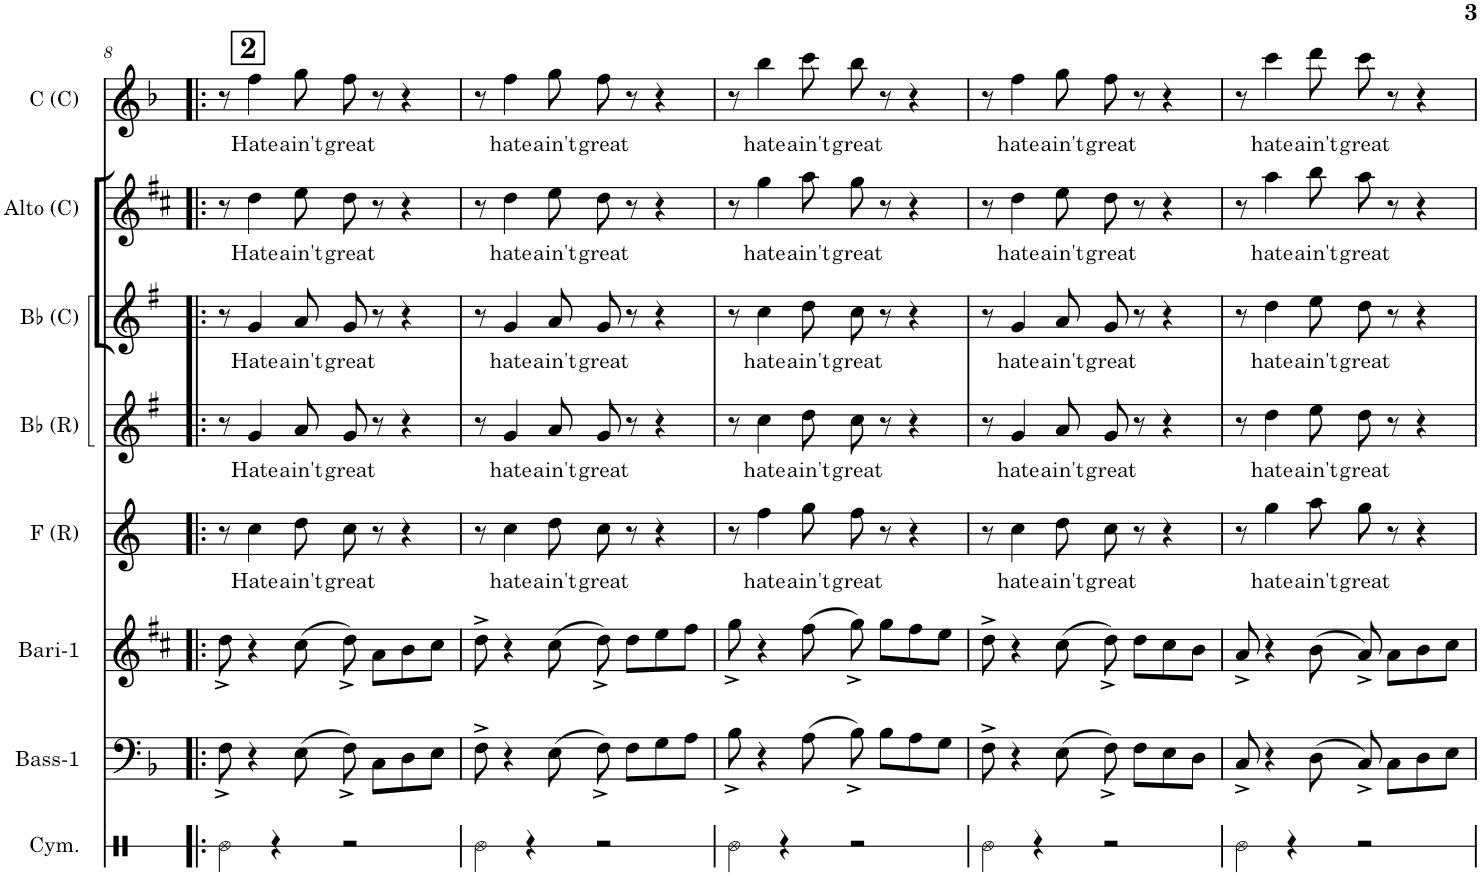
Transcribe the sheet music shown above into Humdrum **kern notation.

**kern	**kern	**kern	**kern	**text	**kern	**text	**kern	**text	**kern	**text	**kern	**text
*part8	*part7	*part6	*part5	*part5	*part4	*part4	*part3	*part3	*part2	*part2	*part1	*part1
*staff8	*staff7	*staff6	*staff5	*staff5	*staff4	*staff4	*staff3	*staff3	*staff2	*staff2	*staff1	*staff1
*I"Cymbals	*I"C Bass-1	*I"Eb Baritone-1	*I"F - Response	*	*I"Bb - Response	*	*I"Bb - Call	*	*I"Eb Alto - Call	*	*I"C - Call	*
*I'Cym.	*I'Bass-1	*I'Bari-1	*I'F (R)	*	*I'Bb (R)	*	*I'Bb (C)	*	*I'Alto (C)	*	*I'C (C)	*
!!LO:PB:g=z
*clefX	*clefF4	*clefG2	*clefG2	*	*clefG2	*	*clefG2	*	*clefG2	*	*clefG2	*
*	*	*Trd12c21	*Trd4c7	*	*Trd1c2	*	*Trd8c14	*	*Trd5c9	*	*	*
*k[]	*k[b-]	*k[f#c#]	*k[]	*	*k[f#]	*	*k[f#]	*	*k[f#c#]	*	*k[b-]	*
*M4/4	*M4/4	*M4/4	*M4/4	*	*M4/4	*	*M4/4	*	*M4/4	*	*M4/4	*
!!LO:REH:place=s1:a:B:cj:fs=14:t=2:qo=0.5
=8!|:	=8!|:	=8!|:	=8!|:	=8!|:	=8!|:	=8!|:	=8!|:	=8!|:	=8!|:	=8!|:	=8!|:	=8!|:
4Re\	8F^<\	8dd^<\	8r	.	8r	.	8r	.	8r	.	8r	.
!	!	!	!	!LO:LY:b	!	!LO:LY:b	!	!LO:LY:b	!	!LO:LY:b	!	!LO:LY:b
.	4r	4r	4cc\	Hate	4g/	Hate	4g/	Hate	4dd\	Hate	4ff\	Hate
4r	.	.	.	.	.	.	.	.	.	.	.	.
!	!	!	!	!LO:LY:b	!	!LO:LY:b	!	!LO:LY:b	!	!LO:LY:b	!	!LO:LY:b
.	(8E\	(8cc#\	8dd\	ain't	8a/	ain't	8a/	ain't	8ee\	ain't	8gg\	ain't
!	!	!	!	!LO:LY:b	!	!LO:LY:b	!	!LO:LY:b	!	!LO:LY:b	!	!LO:LY:b
2r	8F^<\)	8dd^<\)	8cc\	great	8g/	great	8g/	great	8dd\	great	8ff\	great
.	8C\L	8a\L	8r	.	8r	.	8r	.	8r	.	8r	.
.	8D\	8b\	4r	.	4r	.	4r	.	4r	.	4r	.
.	8E\J	8cc#\J	.	.	.	.	.	.	.	.	.	.
=9	=9	=9	=9	=9	=9	=9	=9	=9	=9	=9	=9	=9
4Re\	8F^\	8dd^\	8r	.	8r	.	8r	.	8r	.	8r	.
!	!	!	!	!LO:LY:b	!	!LO:LY:b	!	!LO:LY:b	!	!LO:LY:b	!	!LO:LY:b
.	4r	4r	4cc\	hate	4g/	hate	4g/	hate	4dd\	hate	4ff\	hate
4r	.	.	.	.	.	.	.	.	.	.	.	.
!	!	!	!	!LO:LY:b	!	!LO:LY:b	!	!LO:LY:b	!	!LO:LY:b	!	!LO:LY:b
.	(8E\	(8cc#\	8dd\	ain't	8a/	ain't	8a/	ain't	8ee\	ain't	8gg\	ain't
!	!	!	!	!LO:LY:b	!	!LO:LY:b	!	!LO:LY:b	!	!LO:LY:b	!	!LO:LY:b
2r	8F^<\)	8dd^<\)	8cc\	great	8g/	great	8g/	great	8dd\	great	8ff\	great
.	8F\L	8dd\L	8r	.	8r	.	8r	.	8r	.	8r	.
.	8G\	8ee\	4r	.	4r	.	4r	.	4r	.	4r	.
.	8A\J	8ff#\J	.	.	.	.	.	.	.	.	.	.
=10	=10	=10	=10	=10	=10	=10	=10	=10	=10	=10	=10	=10
4Re\	8B-^<\	8gg^<\	8r	.	8r	.	8r	.	8r	.	8r	.
!	!	!	!	!LO:LY:b	!	!LO:LY:b	!	!LO:LY:b	!	!LO:LY:b	!	!LO:LY:b
.	4r	4r	4ff\	hate	4cc\	hate	4cc\	hate	4gg\	hate	4bb-\	hate
4r	.	.	.	.	.	.	.	.	.	.	.	.
!	!	!	!	!LO:LY:b	!	!LO:LY:b	!	!LO:LY:b	!	!LO:LY:b	!	!LO:LY:b
.	(8A\	(8ff#\	8gg\	ain't	8dd\	ain't	8dd\	ain't	8aa\	ain't	8ccc\	ain't
!	!	!	!	!LO:LY:b	!	!LO:LY:b	!	!LO:LY:b	!	!LO:LY:b	!	!LO:LY:b
2r	8B-^<\)	8gg^<\)	8ff\	great	8cc\	great	8cc\	great	8gg\	great	8bb-\	great
.	8B-\L	8gg\L	8r	.	8r	.	8r	.	8r	.	8r	.
.	8A\	8ff#\	4r	.	4r	.	4r	.	4r	.	4r	.
.	8G\J	8ee\J	.	.	.	.	.	.	.	.	.	.
=11	=11	=11	=11	=11	=11	=11	=11	=11	=11	=11	=11	=11
4Re\	8F^\	8dd^\	8r	.	8r	.	8r	.	8r	.	8r	.
!	!	!	!	!LO:LY:b	!	!LO:LY:b	!	!LO:LY:b	!	!LO:LY:b	!	!LO:LY:b
.	4r	4r	4cc\	hate	4g/	hate	4g/	hate	4dd\	hate	4ff\	hate
4r	.	.	.	.	.	.	.	.	.	.	.	.
!	!	!	!	!LO:LY:b	!	!LO:LY:b	!	!LO:LY:b	!	!LO:LY:b	!	!LO:LY:b
.	(8E\	(8cc#\	8dd\	ain't	8a/	ain't	8a/	ain't	8ee\	ain't	8gg\	ain't
!	!	!	!	!LO:LY:b	!	!LO:LY:b	!	!LO:LY:b	!	!LO:LY:b	!	!LO:LY:b
2r	8F^<\)	8dd^<\)	8cc\	great	8g/	great	8g/	great	8dd\	great	8ff\	great
.	8F\L	8dd\L	8r	.	8r	.	8r	.	8r	.	8r	.
.	8E\	8cc#\	4r	.	4r	.	4r	.	4r	.	4r	.
.	8D\J	8b\J	.	.	.	.	.	.	.	.	.	.
=12	=12	=12	=12	=12	=12	=12	=12	=12	=12	=12	=12	=12
4Re\	8C^/	8a^/	8r	.	8r	.	8r	.	8r	.	8r	.
!	!	!	!	!LO:LY:b	!	!LO:LY:b	!	!LO:LY:b	!	!LO:LY:b	!	!LO:LY:b
.	4r	4r	4gg\	hate	4dd\	hate	4dd\	hate	4aa\	hate	4ccc\	hate
4r	.	.	.	.	.	.	.	.	.	.	.	.
!	!	!	!	!LO:LY:b	!	!LO:LY:b	!	!LO:LY:b	!	!LO:LY:b	!	!LO:LY:b
.	(8D\	(8b\	8aa\	ain't	8ee\	ain't	8ee\	ain't	8bb\	ain't	8ddd\	ain't
!	!	!	!	!LO:LY:b	!	!LO:LY:b	!	!LO:LY:b	!	!LO:LY:b	!	!LO:LY:b
2r	8C^</)	8a^</)	8gg\	great	8dd\	great	8dd\	great	8aa\	great	8ccc\	great
.	8C\L	8a\L	8r	.	8r	.	8r	.	8r	.	8r	.
.	8D\	8b\	4r	.	4r	.	4r	.	4r	.	4r	.
.	8E\J	8cc#\J	.	.	.	.	.	.	.	.	.	.
=	=	=	=	=	=	=	=	=	=	=	=	=
*-	*-	*-	*-	*-	*-	*-	*-	*-	*-	*-	*-	*-
